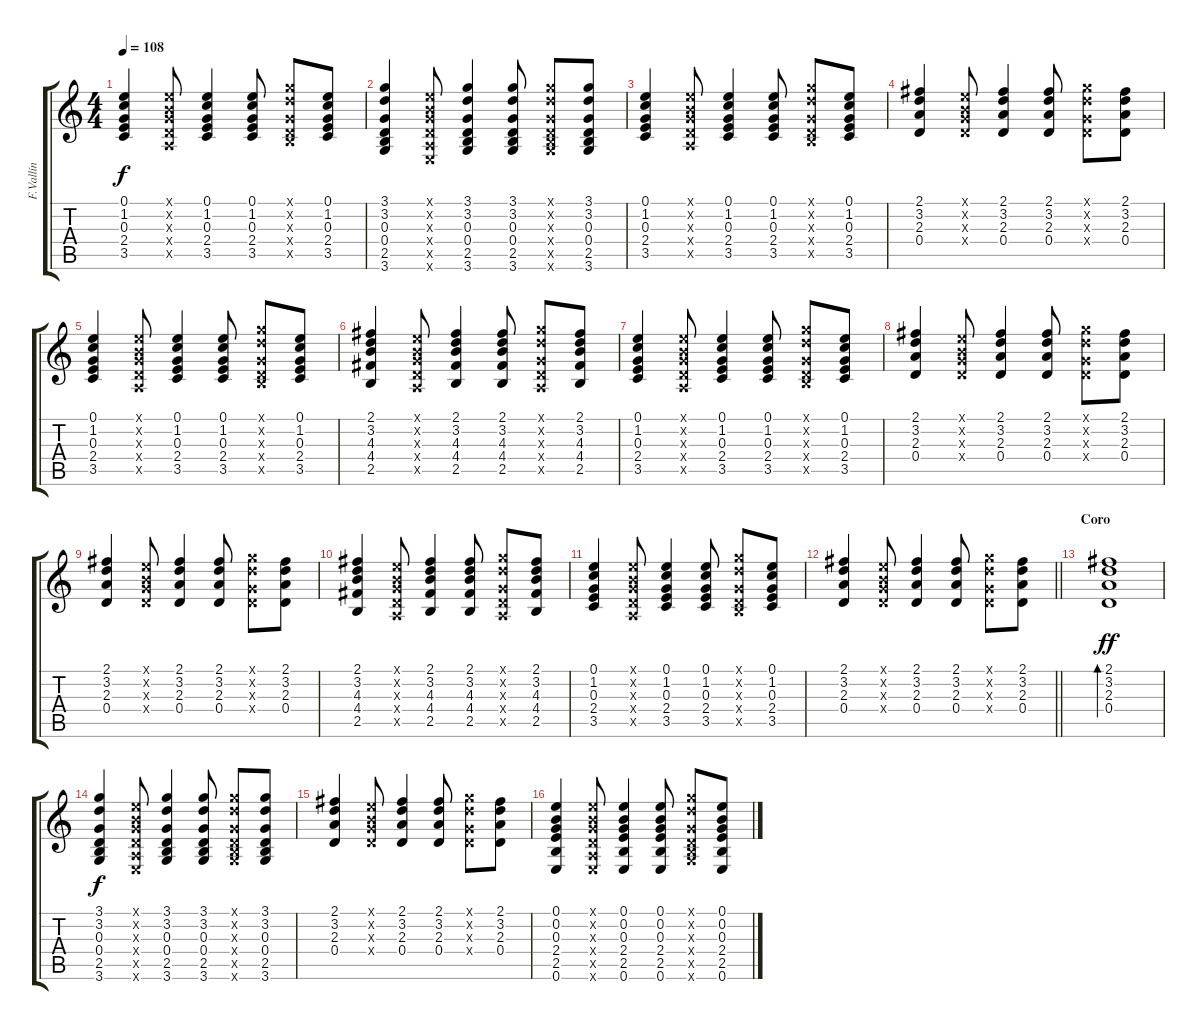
\track ("F.Vallín" "F.Vallín") {instrument acousticguitarsteel}
\staff {score tabs}
\tuning (E4 B3 G3 D3 A2 E2) {hide}
\ts (4 4)
\tempo 108
\clef g2
\ks c
(0.1 1.2 0.3 2.4 3.5).4{dy f} (0.1{x} 0.2{x} 0.3{x} 0.4{x} 0.5{x}).8 (0.1 1.2 0.3 2.4 3.5).4 (0.1 1.2 0.3 2.4 3.5).8 (3.1{x} 3.2{x} 0.3{x} 0.4{x} 2.5{x}).8 (0.1 1.2 0.3 2.4 3.5).8 |
(3.1 3.2 0.3 0.4 2.5 3.6).4 (0.1{x} 0.2{x} 0.3{x} 0.4{x} 0.5{x} 0.6{x}).8 (3.1 3.2 0.3 0.4 2.5 3.6).4 (3.1 3.2 0.3 0.4 2.5 3.6).8 (3.1{x} 3.2{x} 0.3{x} 0.4{x} 2.5{x} 3.6{x}).8 (3.1 3.2 0.3 0.4 2.5 3.6).8 |
(0.1 1.2 0.3 2.4 3.5).4 (0.1{x} 0.2{x} 0.3{x} 0.4{x} 0.5{x}).8 (0.1 1.2 0.3 2.4 3.5).4 (0.1 1.2 0.3 2.4 3.5).8 (3.1{x} 3.2{x} 0.3{x} 0.4{x} 2.5{x}).8 (0.1 1.2 0.3 2.4 3.5).8 |
(2.1 3.2 2.3 0.4).4 (0.1{x} 0.2{x} 0.3{x} 0.4{x}).8 (2.1 3.2 2.3 0.4).4 (2.1 3.2 2.3 0.4).8 (3.1{x} 3.2{x} 0.3{x} 0.4{x}).8 (2.1 3.2 2.3 0.4).8 |
(0.1 1.2 0.3 2.4 3.5).4 (0.1{x} 0.2{x} 0.3{x} 0.4{x} 0.5{x}).8 (0.1 1.2 0.3 2.4 3.5).4 (0.1 1.2 0.3 2.4 3.5).8 (3.1{x} 3.2{x} 0.3{x} 0.4{x} 2.5{x}).8 (0.1 1.2 0.3 2.4 3.5).8 |
(2.1 3.2 4.3 4.4 2.5).4 (0.1{x} 0.2{x} 0.3{x} 0.4{x} 0.5{x}).8 (2.1 3.2 4.3 4.4 2.5).4 (2.1 3.2 4.3 4.4 2.5).8 (3.1{x} 3.2{x} 0.3{x} 0.4{x} 0.5{x}).8 (2.1 3.2 4.3 4.4 2.5).8 |
(0.1 1.2 0.3 2.4 3.5).4 (0.1{x} 0.2{x} 0.3{x} 0.4{x} 0.5{x}).8 (0.1 1.2 0.3 2.4 3.5).4 (0.1 1.2 0.3 2.4 3.5).8 (3.1{x} 3.2{x} 0.3{x} 0.4{x} 2.5{x}).8 (0.1 1.2 0.3 2.4 3.5).8 |
(2.1 3.2 2.3 0.4).4 (0.1{x} 0.2{x} 0.3{x} 0.4{x}).8 (2.1 3.2 2.3 0.4).4 (2.1 3.2 2.3 0.4).8 (3.1{x} 3.2{x} 0.3{x} 0.4{x}).8 (2.1 3.2 2.3 0.4).8 |
(2.1 3.2 2.3 0.4).4 (0.1{x} 0.2{x} 0.3{x} 0.4{x}).8 (2.1 3.2 2.3 0.4).4 (2.1 3.2 2.3 0.4).8 (3.1{x} 3.2{x} 0.3{x} 0.4{x}).8 (2.1 3.2 2.3 0.4).8 |
(2.1 3.2 4.3 4.4 2.5).4 (0.1{x} 0.2{x} 0.3{x} 0.4{x} 0.5{x}).8 (2.1 3.2 4.3 4.4 2.5).4 (2.1 3.2 4.3 4.4 2.5).8 (3.1{x} 3.2{x} 0.3{x} 0.4{x} 0.5{x}).8 (2.1 3.2 4.3 4.4 2.5).8 |
(0.1 1.2 0.3 2.4 3.5).4 (0.1{x} 0.2{x} 0.3{x} 0.4{x} 0.5{x}).8 (0.1 1.2 0.3 2.4 3.5).4 (0.1 1.2 0.3 2.4 3.5).8 (3.1{x} 3.2{x} 0.3{x} 0.4{x} 2.5{x}).8 (0.1 1.2 0.3 2.4 3.5).8 |
\barLineRight lightlight
(2.1 3.2 2.3 0.4).4 (0.1{x} 0.2{x} 0.3{x} 0.4{x}).8 (2.1 3.2 2.3 0.4).4 (2.1 3.2 2.3 0.4).8 (3.1{x} 3.2{x} 0.3{x} 0.4{x}).8 (2.1 3.2 2.3 0.4).8 |
\section ("" "Coro")
(2.1 3.2 2.3 0.4).1{bd 120 dy ff} |
(3.1 3.2 0.3 0.4 2.5 3.6).4{dy f} (0.1{x} 0.2{x} 0.3{x} 0.4{x} 0.5{x} 0.6{x}).8 (3.1 3.2 0.3 0.4 2.5 3.6).4 (3.1 3.2 0.3 0.4 2.5 3.6).8 (3.1{x} 3.2{x} 0.3{x} 0.4{x} 2.5{x} 3.6{x}).8 (3.1 3.2 0.3 0.4 2.5 3.6).8 |
(2.1 3.2 2.3 0.4).4 (0.1{x} 0.2{x} 0.3{x} 0.4{x}).8 (2.1 3.2 2.3 0.4).4 (2.1 3.2 2.3 0.4).8 (3.1{x} 3.2{x} 0.3{x} 0.4{x}).8 (2.1 3.2 2.3 0.4).8 |
(0.1 0.2 0.3 2.4 2.5 0.6).4 (0.1{x} 0.2{x} 0.3{x} 0.4{x} 0.5{x} 0.6{x}).8 (0.1 0.2 0.3 2.4 2.5 0.6).4 (0.1 0.2 0.3 2.4 2.5 0.6).8 (3.1{x} 3.2{x} 0.3{x} 0.4{x} 2.5{x} 3.6{x}).8 (0.1 0.2 0.3 2.4 2.5 0.6).8
